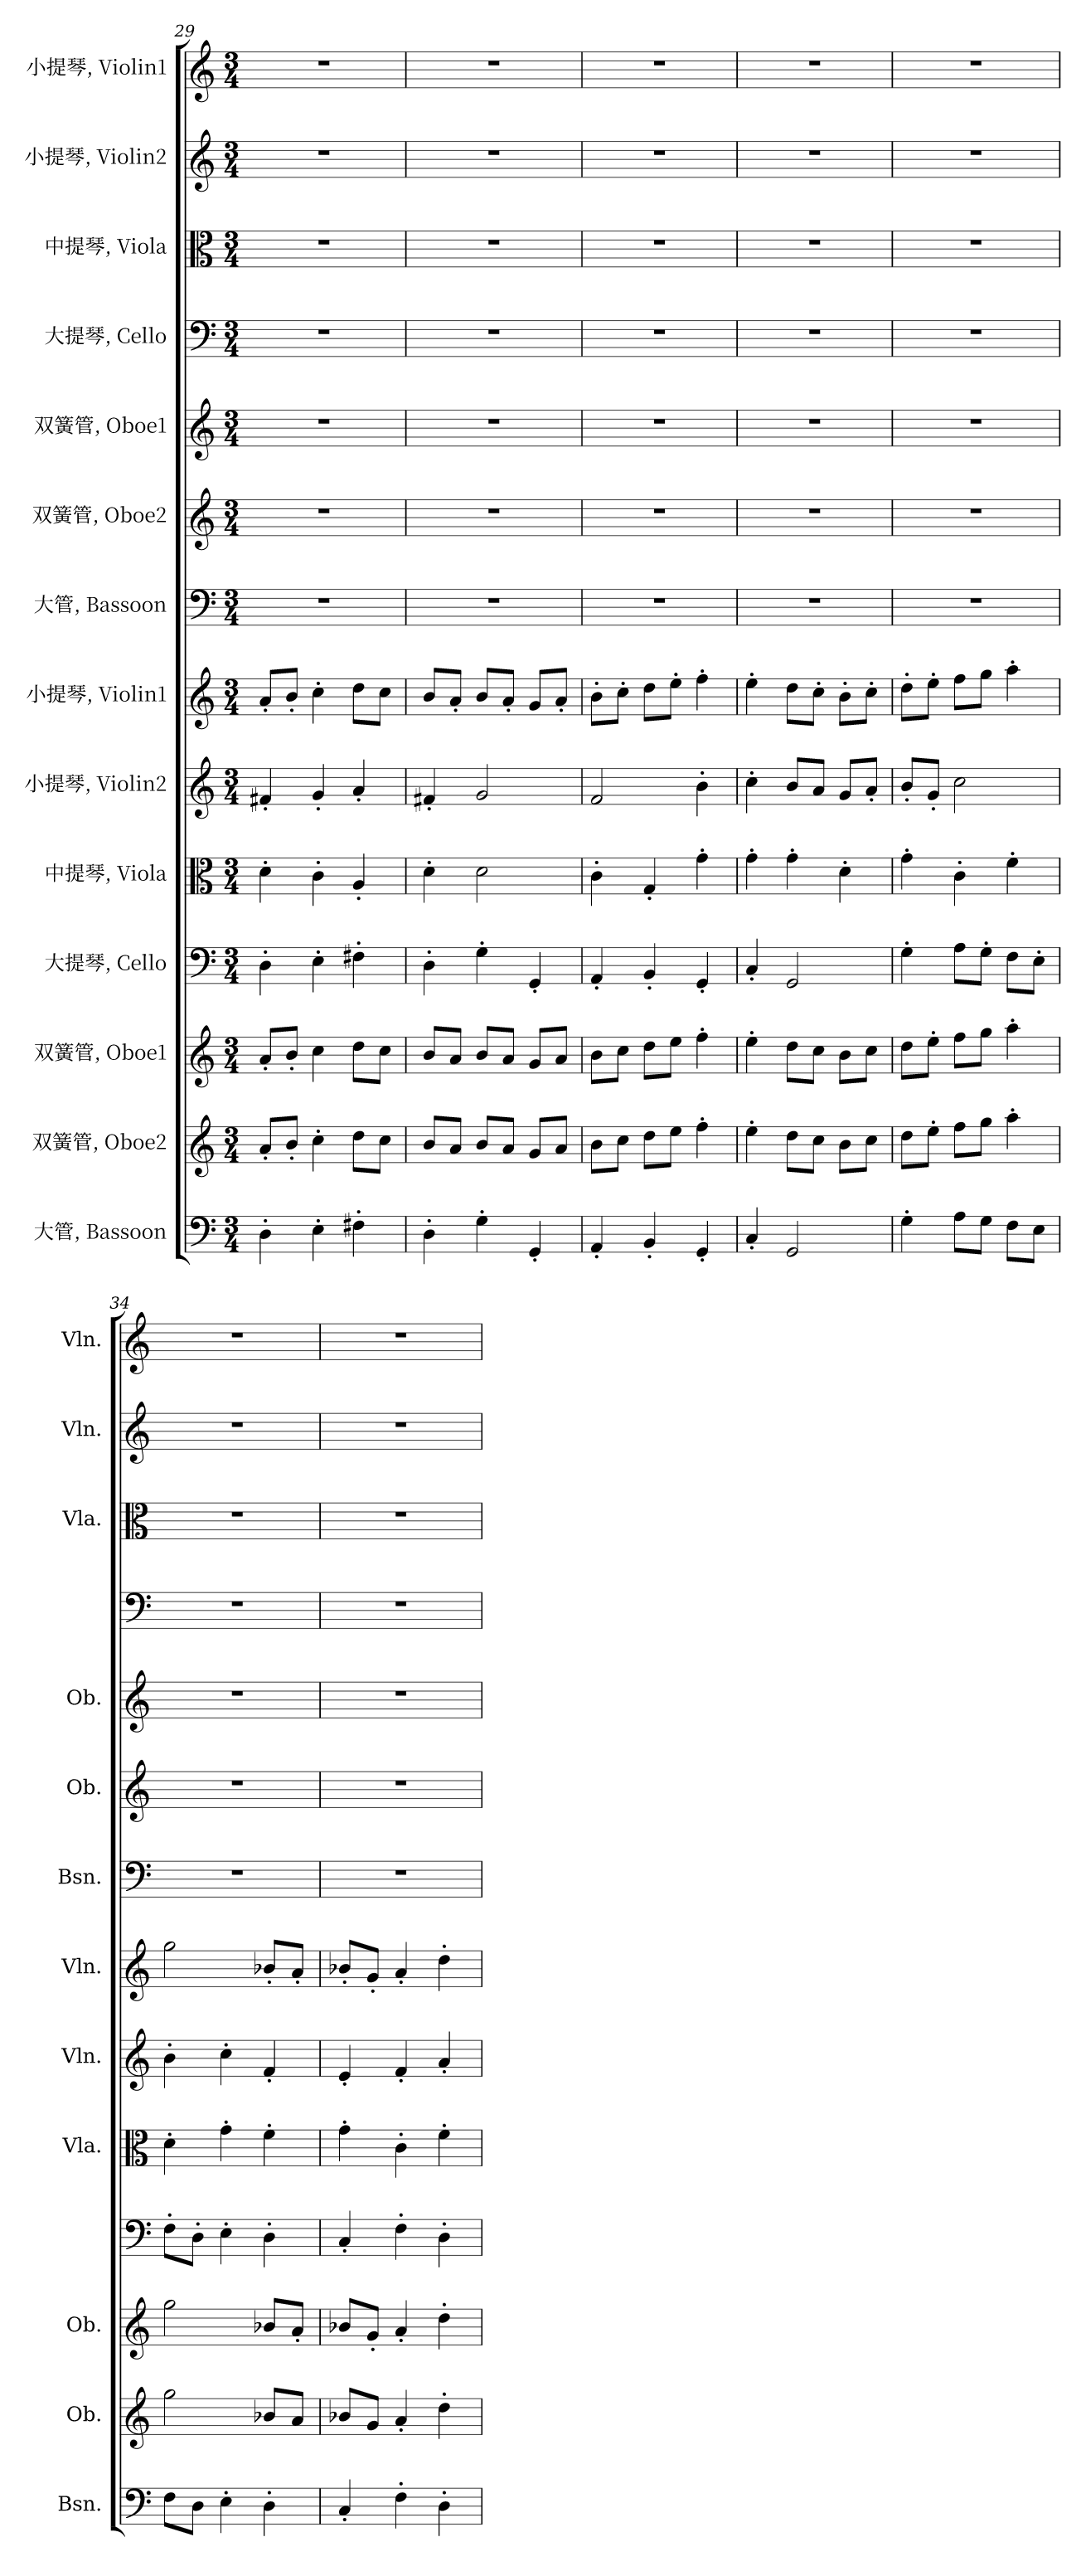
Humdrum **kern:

**kern	**kern	**kern	**kern	**kern	**kern	**kern	**kern	**kern	**kern	**kern	**kern	**kern	**kern
*part14	*part13	*part12	*part11	*part10	*part9	*part8	*part7	*part6	*part5	*part4	*part3	*part2	*part1
*staff14	*staff13	*staff12	*staff11	*staff10	*staff9	*staff8	*staff7	*staff6	*staff5	*staff4	*staff3	*staff2	*staff1
*I"大管, Bassoon	*I"双簧管, Oboe2	*I"双簧管, Oboe1	*I"大提琴, Cello	*I"中提琴, Viola	*I"小提琴, Violin2	*I"小提琴, Violin1	*I"大管, Bassoon	*I"双簧管, Oboe2	*I"双簧管, Oboe1	*I"大提琴, Cello	*I"中提琴, Viola	*I"小提琴, Violin2	*I"小提琴, Violin1
*I'Bsn.	*I'Ob.	*I'Ob.	*	*I'Vla.	*I'Vln.	*I'Vln.	*I'Bsn.	*I'Ob.	*I'Ob.	*	*I'Vla.	*I'Vln.	*I'Vln.
*clefF4	*clefG2	*clefG2	*clefF4	*clefC3	*clefG2	*clefG2	*clefF4	*clefG2	*clefG2	*clefF4	*clefC3	*clefG2	*clefG2
*k[]	*k[]	*k[]	*k[]	*k[]	*k[]	*k[]	*k[]	*k[]	*k[]	*k[]	*k[]	*k[]	*k[]
*M3/4	*M3/4	*M3/4	*M3/4	*M3/4	*M3/4	*M3/4	*M3/4	*M3/4	*M3/4	*M3/4	*M3/4	*M3/4	*M3/4
=29	=29	=29	=29	=29	=29	=29	=29	=29	=29	=29	=29	=29	=29
4D'\	8a'/L	8a'/L	4D'\	4d'\	4f#X'/	8a'/L	2.r	2.r	2.r	2.r	2.r	2.r	2.r
.	8b'/J	8b'/J	.	.	.	8b'/J	.	.	.	.	.	.	.
4E'\	4cc'\	4cc\	4E'\	4c'\	4g'/	4cc'\	.	.	.	.	.	.	.
4F#X'\	8dd\L	8dd\L	4F#X'\	4A'/	4a'/	8dd\L	.	.	.	.	.	.	.
.	8cc\J	8cc\J	.	.	.	8cc\J	.	.	.	.	.	.	.
=30	=30	=30	=30	=30	=30	=30	=30	=30	=30	=30	=30	=30	=30
4D'\	8b/L	8b/L	4D'\	4d'\	4f#X'/	8b/L	2.r	2.r	2.r	2.r	2.r	2.r	2.r
.	8a/J	8a/J	.	.	.	8a'/J	.	.	.	.	.	.	.
4G'\	8b/L	8b/L	4G'\	2d\	2g/	8b/L	.	.	.	.	.	.	.
.	8a/J	8a/J	.	.	.	8a'/J	.	.	.	.	.	.	.
4GG'/	8g/L	8g/L	4GG'/	.	.	8g/L	.	.	.	.	.	.	.
.	8a/J	8a/J	.	.	.	8a'/J	.	.	.	.	.	.	.
=31	=31	=31	=31	=31	=31	=31	=31	=31	=31	=31	=31	=31	=31
4AA'/	8b\L	8b\L	4AA'/	4c'\	2f/	8b'\L	2.r	2.r	2.r	2.r	2.r	2.r	2.r
.	8cc\J	8cc\J	.	.	.	8cc'\J	.	.	.	.	.	.	.
4BB'/	8dd\L	8dd\L	4BB'/	4G'/	.	8dd\L	.	.	.	.	.	.	.
.	8ee\J	8ee\J	.	.	.	8ee'\J	.	.	.	.	.	.	.
4GG'/	4ff'\	4ff'\	4GG'/	4g'\	4b'\	4ff'\	.	.	.	.	.	.	.
!!LO:PB:g=z
=32	=32	=32	=32	=32	=32	=32	=32	=32	=32	=32	=32	=32	=32
4C'/	4ee'\	4ee'\	4C'/	4g'\	4cc'\	4ee'\	2.r	2.r	2.r	2.r	2.r	2.r	2.r
2GG/	8dd\L	8dd\L	2GG/	4g'\	8b/L	8dd\L	.	.	.	.	.	.	.
.	8cc\J	8cc\J	.	.	8a/J	8cc'\J	.	.	.	.	.	.	.
.	8b\L	8b\L	.	4d'\	8g/L	8b'\L	.	.	.	.	.	.	.
.	8cc\J	8cc\J	.	.	8a'/J	8cc'\J	.	.	.	.	.	.	.
=33	=33	=33	=33	=33	=33	=33	=33	=33	=33	=33	=33	=33	=33
4G'\	8dd\L	8dd\L	4G'\	4g'\	8b'/L	8dd'\L	2.r	2.r	2.r	2.r	2.r	2.r	2.r
.	8ee'\J	8ee'\J	.	.	8g'/J	8ee'\J	.	.	.	.	.	.	.
8A\L	8ff\L	8ff\L	8A\L	4c'\	2cc\	8ff\L	.	.	.	.	.	.	.
8G\J	8gg\J	8gg\J	8G'\J	.	.	8gg\J	.	.	.	.	.	.	.
8F\L	4aa'\	4aa'\	8F\L	4f'\	.	4aa'\	.	.	.	.	.	.	.
8E\J	.	.	8E'\J	.	.	.	.	.	.	.	.	.	.
=34	=34	=34	=34	=34	=34	=34	=34	=34	=34	=34	=34	=34	=34
8F\L	2gg\	2gg\	8F'\L	4d'\	4b'\	2gg\	2.r	2.r	2.r	2.r	2.r	2.r	2.r
8D\J	.	.	8D'\J	.	.	.	.	.	.	.	.	.	.
4E'\	.	.	4E'\	4g'\	4cc'\	.	.	.	.	.	.	.	.
4D'\	8b-X/L	8b-X/L	4D'\	4f'\	4f'/	8b-X'/L	.	.	.	.	.	.	.
.	8a/J	8a'/J	.	.	.	8a'/J	.	.	.	.	.	.	.
=35	=35	=35	=35	=35	=35	=35	=35	=35	=35	=35	=35	=35	=35
4C'/	8b-X/L	8b-X/L	4C'/	4g'\	4e'/	8b-X'/L	2.r	2.r	2.r	2.r	2.r	2.r	2.r
.	8g/J	8g'/J	.	.	.	8g'/J	.	.	.	.	.	.	.
4F'\	4a'/	4a'/	4F'\	4c'\	4f'/	4a'/	.	.	.	.	.	.	.
4D'\	4dd'\	4dd'\	4D'\	4f'\	4a'/	4dd'\	.	.	.	.	.	.	.
=	=	=	=	=	=	=	=	=	=	=	=	=	=
*-	*-	*-	*-	*-	*-	*-	*-	*-	*-	*-	*-	*-	*-
